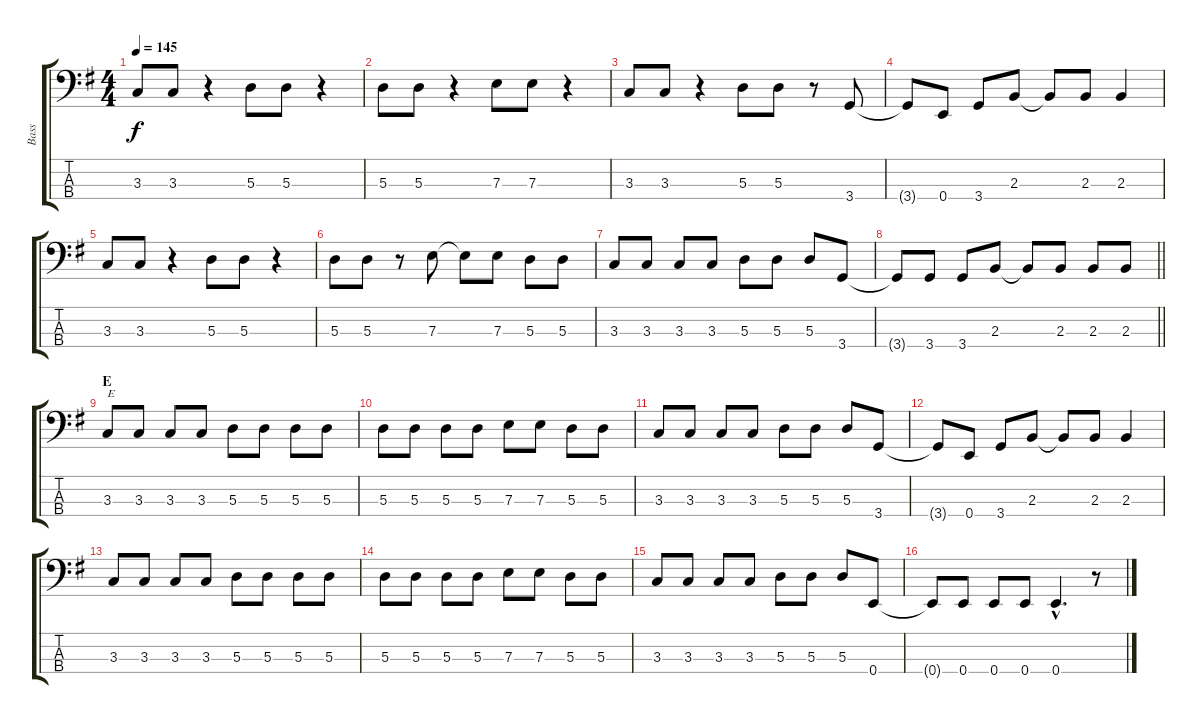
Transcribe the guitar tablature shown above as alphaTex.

\track ("Bass" "Bass") {instrument electricbasspick}
\staff {score tabs}
\tuning (G2 D2 A1 E1) {hide}
\ts (4 4)
\tempo 145
\clef f4
\ks g
3.3.8{dy f} 3.3.8 r.4 5.3.8 5.3.8 r.4 |
5.3.8 5.3.8 r.4 7.3.8 7.3.8 r.4 |
3.3.8 3.3.8 r.4 5.3.8 5.3.8 r.8 3.4.8 |
3.4{t}.8 0.4.8 3.4.8 2.3.8 2.3{t}.8 2.3.8 2.3.4 |
3.3.8 3.3.8 r.4 5.3.8 5.3.8 r.4 |
5.3.8 5.3.8 r.8 7.3.8 7.3{t}.8 7.3.8 5.3.8 5.3.8 |
3.3.8 3.3.8 3.3.8 3.3.8 5.3.8 5.3.8 5.3.8 3.4.8 |
\barLineRight lightlight
3.4{t}.8 3.4.8 3.4.8 2.3.8 2.3{t}.8 2.3.8 2.3.8 2.3.8 |
\section ("" "E")
3.3.8{txt "E"} 3.3.8 3.3.8 3.3.8 5.3.8 5.3.8 5.3.8 5.3.8 |
5.3.8 5.3.8 5.3.8 5.3.8 7.3.8 7.3.8 5.3.8 5.3.8 |
3.3.8 3.3.8 3.3.8 3.3.8 5.3.8 5.3.8 5.3.8 3.4.8 |
3.4{t}.8 0.4.8 3.4.8 2.3.8 2.3{t}.8 2.3.8 2.3.4 |
3.3.8 3.3.8 3.3.8 3.3.8 5.3.8 5.3.8 5.3.8 5.3.8 |
5.3.8 5.3.8 5.3.8 5.3.8 7.3.8 7.3.8 5.3.8 5.3.8 |
3.3.8 3.3.8 3.3.8 3.3.8 5.3.8 5.3.8 5.3.8 0.4.8 |
0.4{t}.8 0.4.8 0.4.8 0.4.8 0.4{hac}.4{d} r.8
